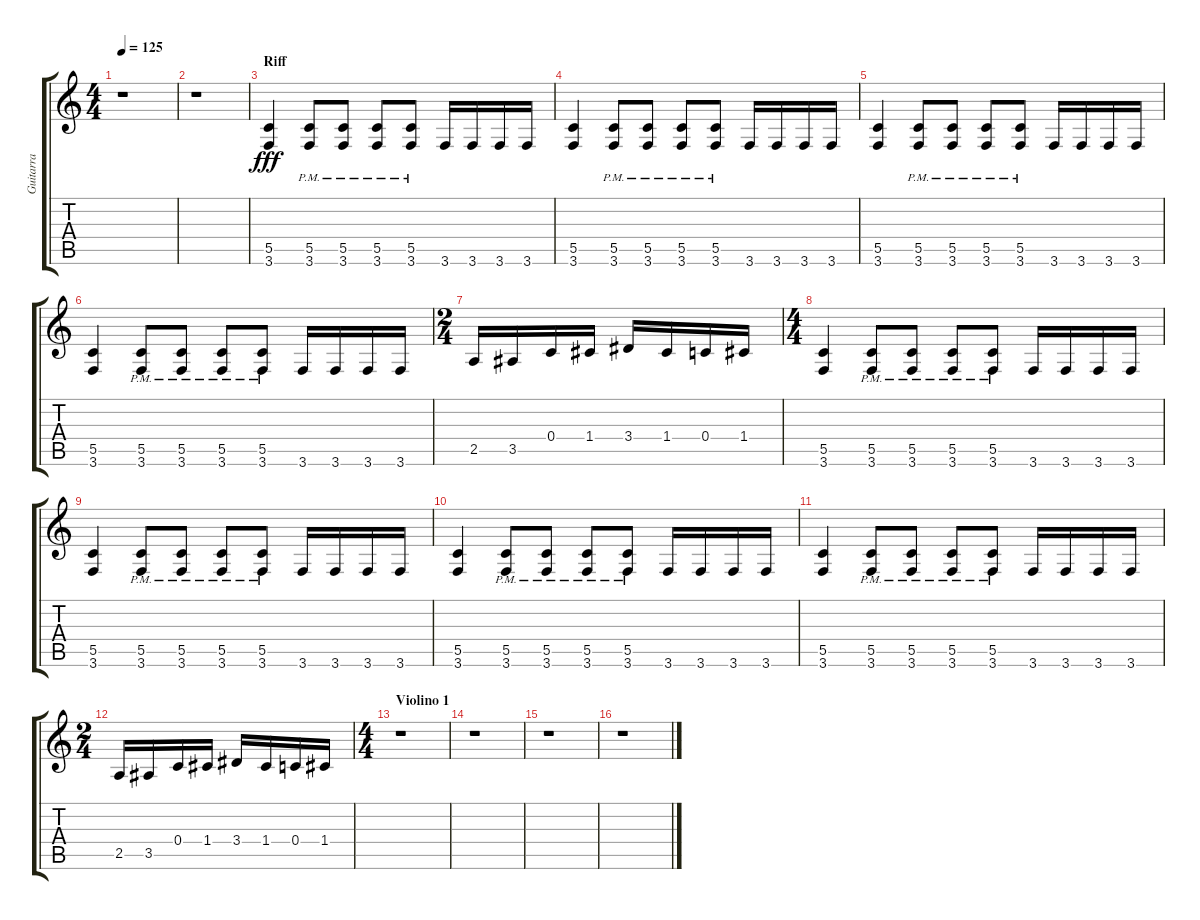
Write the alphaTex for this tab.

\track ("Guitarra" "Guitarra") {instrument distortionguitar}
\staff {score tabs}
\tuning (D4 A3 F3 C3 G2 D2) {hide}
\ts (4 4)
\tempo 125
\clef g2
\ks c
r.1{dy fff} |
r.1 |
\section ("" "Riff")
(5.5 3.6).4 (5.5{pm} 3.6{pm}).8 (5.5{pm} 3.6{pm}).8 (5.5{pm} 3.6{pm}).8 (5.5{pm} 3.6{pm}).8 3.6.16 3.6.16 3.6.16 3.6.16 |
(5.5 3.6).4 (5.5{pm} 3.6{pm}).8 (5.5{pm} 3.6{pm}).8 (5.5{pm} 3.6{pm}).8 (5.5{pm} 3.6{pm}).8 3.6.16 3.6.16 3.6.16 3.6.16 |
(5.5 3.6).4 (5.5{pm} 3.6{pm}).8 (5.5{pm} 3.6{pm}).8 (5.5{pm} 3.6{pm}).8 (5.5{pm} 3.6{pm}).8 3.6.16 3.6.16 3.6.16 3.6.16 |
(5.5 3.6).4 (5.5{pm} 3.6{pm}).8 (5.5{pm} 3.6{pm}).8 (5.5{pm} 3.6{pm}).8 (5.5{pm} 3.6{pm}).8 3.6.16 3.6.16 3.6.16 3.6.16 |
\ts (2 4)
2.5.16 3.5.16 0.4.16 1.4.16 3.4.16 1.4.16 0.4.16 1.4.16 |
\ts (4 4)
(5.5 3.6).4 (5.5{pm} 3.6{pm}).8 (5.5{pm} 3.6{pm}).8 (5.5{pm} 3.6{pm}).8 (5.5{pm} 3.6{pm}).8 3.6.16 3.6.16 3.6.16 3.6.16 |
(5.5 3.6).4 (5.5{pm} 3.6{pm}).8 (5.5{pm} 3.6{pm}).8 (5.5{pm} 3.6{pm}).8 (5.5{pm} 3.6{pm}).8 3.6.16 3.6.16 3.6.16 3.6.16 |
(5.5 3.6).4 (5.5{pm} 3.6{pm}).8 (5.5{pm} 3.6{pm}).8 (5.5{pm} 3.6{pm}).8 (5.5{pm} 3.6{pm}).8 3.6.16 3.6.16 3.6.16 3.6.16 |
(5.5 3.6).4 (5.5{pm} 3.6{pm}).8 (5.5{pm} 3.6{pm}).8 (5.5{pm} 3.6{pm}).8 (5.5{pm} 3.6{pm}).8 3.6.16 3.6.16 3.6.16 3.6.16 |
\ts (2 4)
2.5.16 3.5.16 0.4.16 1.4.16 3.4.16 1.4.16 0.4.16 1.4.16 |
\ts (4 4)
\section ("" "Violino 1")
r.1 |
r.1 |
r.1 |
r.1
